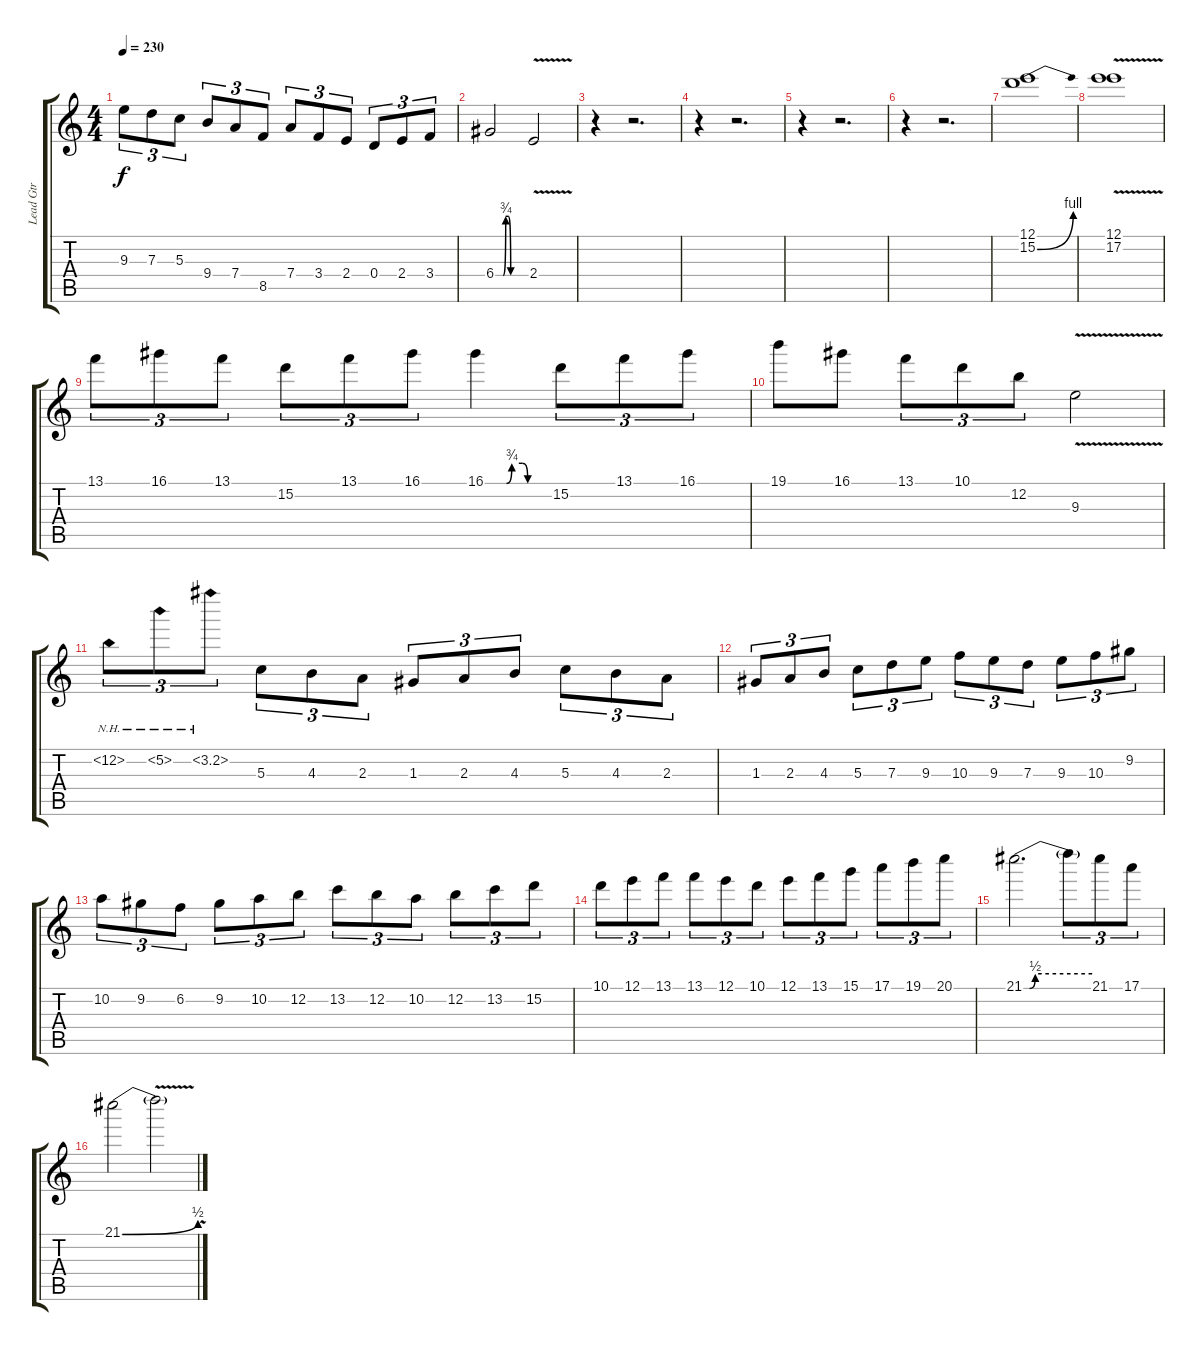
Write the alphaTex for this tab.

\track ("Lead Gtr" "Lead Gtr") {instrument distortionguitar}
\staff {score tabs}
\tuning (E4 B3 G3 D3 A2 D2) {hide}
\ts (4 4)
\tempo 230
\clef g2
\ks c
9.3.8{tu (3 2) dy f} 7.3.8{tu (3 2)} 5.3.8{tu (3 2)} 9.4.8{tu (3 2)} 7.4.8{tu (3 2)} 8.5.8{tu (3 2)} 7.4.8{tu (3 2)} 3.4.8{tu (3 2)} 2.4.8{tu (3 2)} 0.4.8{tu (3 2)} 2.4.8{tu (3 2)} 3.4.8{tu (3 2)} |
6.4{be (custom 0 0 15 0 20 3 25 3 30 0 60 0)}.2 2.4{v}.2 |
r.4 r.2{d} |
r.4 r.2{d} |
r.4 r.2{d} |
r.4 r.2{d} |
(12.1 15.2{be (bend 0 0 60 4)}).1 |
(12.1 17.2{v}).1 |
13.1.8{tu (3 2)} 16.1.8{tu (3 2)} 13.1.8{tu (3 2)} 15.2.8{tu (3 2)} 13.1.8{tu (3 2)} 16.1.8{tu (3 2)} 16.1{be (custom 0 0 20 0 25 3 35 3 40 0 60 0)}.4 15.2.8{tu (3 2)} 13.1.8{tu (3 2)} 16.1.8{tu (3 2)} |
19.1.8 16.1.8 13.1.8{tu (3 2)} 10.1.8{tu (3 2)} 12.2.8{tu (3 2)} 9.3{v}.2 |
6.2{nh}.8{tu (3 2)} 5.2{nh}.8{tu (3 2)} 3.2{nh}.8{tu (3 2)} 5.3.8{tu (3 2)} 4.3.8{tu (3 2)} 2.3.8{tu (3 2)} 1.3.8{tu (3 2)} 2.3.8{tu (3 2)} 4.3.8{tu (3 2)} 5.3.8{tu (3 2)} 4.3.8{tu (3 2)} 2.3.8{tu (3 2)} |
1.3.8{tu (3 2)} 2.3.8{tu (3 2)} 4.3.8{tu (3 2)} 5.3.8{tu (3 2)} 7.3.8{tu (3 2)} 9.3.8{tu (3 2)} 10.3.8{tu (3 2)} 9.3.8{tu (3 2)} 7.3.8{tu (3 2)} 9.3.8{tu (3 2)} 10.3.8{tu (3 2)} 9.2.8{tu (3 2)} |
10.2.8{tu (3 2)} 9.2.8{tu (3 2)} 6.2.8{tu (3 2)} 9.2.8{tu (3 2)} 10.2.8{tu (3 2)} 12.2.8{tu (3 2)} 13.2.8{tu (3 2)} 12.2.8{tu (3 2)} 10.2.8{tu (3 2)} 12.2.8{tu (3 2)} 13.2.8{tu (3 2)} 15.2.8{tu (3 2)} |
10.1.8{tu (3 2)} 12.1.8{tu (3 2)} 13.1.8{tu (3 2)} 13.1.8{tu (3 2)} 12.1.8{tu (3 2)} 10.1.8{tu (3 2)} 12.1.8{tu (3 2)} 13.1.8{tu (3 2)} 15.1.8{tu (3 2)} 17.1.8{tu (3 2)} 19.1.8{tu (3 2)} 20.1.8{tu (3 2)} |
21.1{be (custom 0 0 5 0 10 2 60 2)}.2{d} 21.1{t}.8{tu (3 2)} 21.1.8{tu (3 2)} 17.1.8{tu (3 2)} |
21.1{be (bend 0 0 60 2)}.2 21.1{v t}.2
